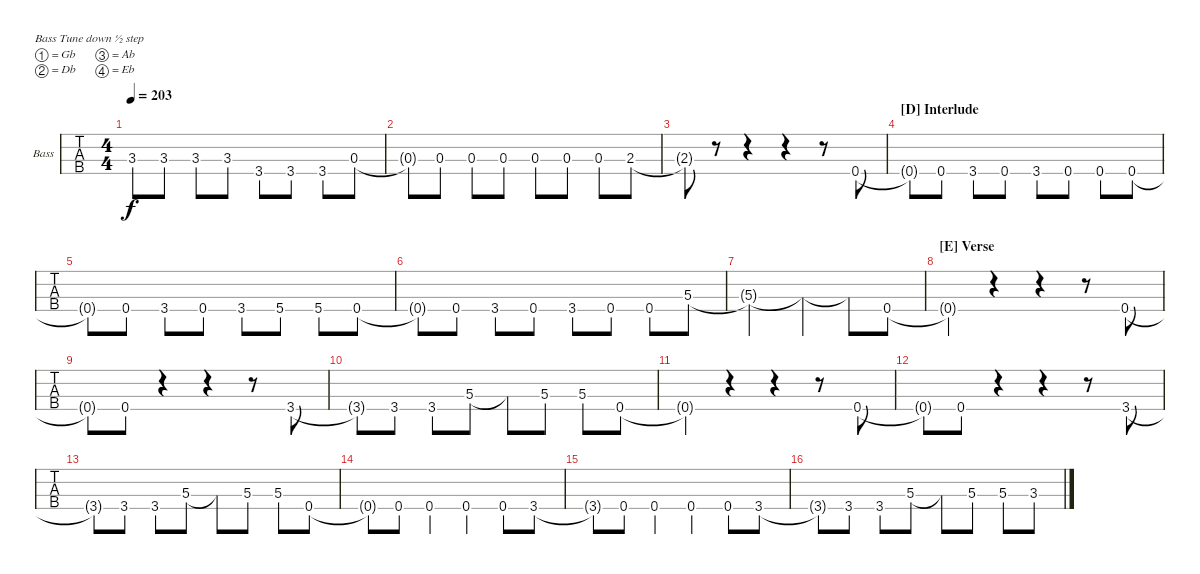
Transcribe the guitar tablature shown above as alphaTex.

\defaultSystemsLayout 4
\bracketExtendMode groupsimilarinstruments
\firstSystemTrackNameOrientation horizontal
\otherSystemsTrackNameOrientation horizontal
\track ("Joe Principe - Bass" "Bass") {instrument electricbassfinger}
\staff {tabs}
\tuning (Gb2 Db2 Ab1 Eb1)
\ts (4 4)
\tempo 203
\clef f4
\ks c
3.3.8{dy f} 3.3.8 3.3.8 3.3.8 3.4.8 3.4.8 3.4.8 0.3.8 |
0.3{t}.8 0.3.8 0.3.8 0.3.8 0.3.8 0.3.8 0.3.8 2.3.8 |
2.3{t}.8 r.8 r.4 r.4 r.8 0.4.8 |
\section ("D" "Interlude")
0.4{t}.8 0.4.8 3.4.8 0.4.8 3.4.8 0.4.8 0.4.8 0.4.8 |
0.4{t}.8 0.4.8 3.4.8 0.4.8 3.4.8 5.4.8 5.4.8 0.4.8 |
0.4{t}.8 0.4.8 3.4.8 0.4.8 3.4.8 0.4.8 0.4.8 5.3.8 |
5.3{t}.2 5.3{t}.4 5.3{t}.8 0.4.8 |
\section ("E" "Verse")
0.4{t}.4 r.4 r.4 r.8 0.4.8 |
0.4{t}.8 0.4.8 r.4 r.4 r.8 3.4.8 |
3.4{t}.8 3.4.8 3.4.8 5.3.8 5.3{t}.8 5.3.8 5.3.8 0.4.8 |
0.4{t}.4 r.4 r.4 r.8 0.4.8 |
0.4{t}.8 0.4.8 r.4 r.4 r.8 3.4.8 |
3.4{t}.8 3.4.8 3.4.8 5.3.8 5.3{t}.8 5.3.8 5.3.8 0.4.8 |
0.4{t}.8 0.4.8 0.4.4 0.4.4 0.4.8 3.4.8 |
3.4{t}.8 0.4.8 0.4.4 0.4.4 0.4.8 3.4.8 |
3.4{t}.8 3.4.8 3.4.8 5.3.8 5.3{t}.8 5.3.8 5.3.8 3.3.8
